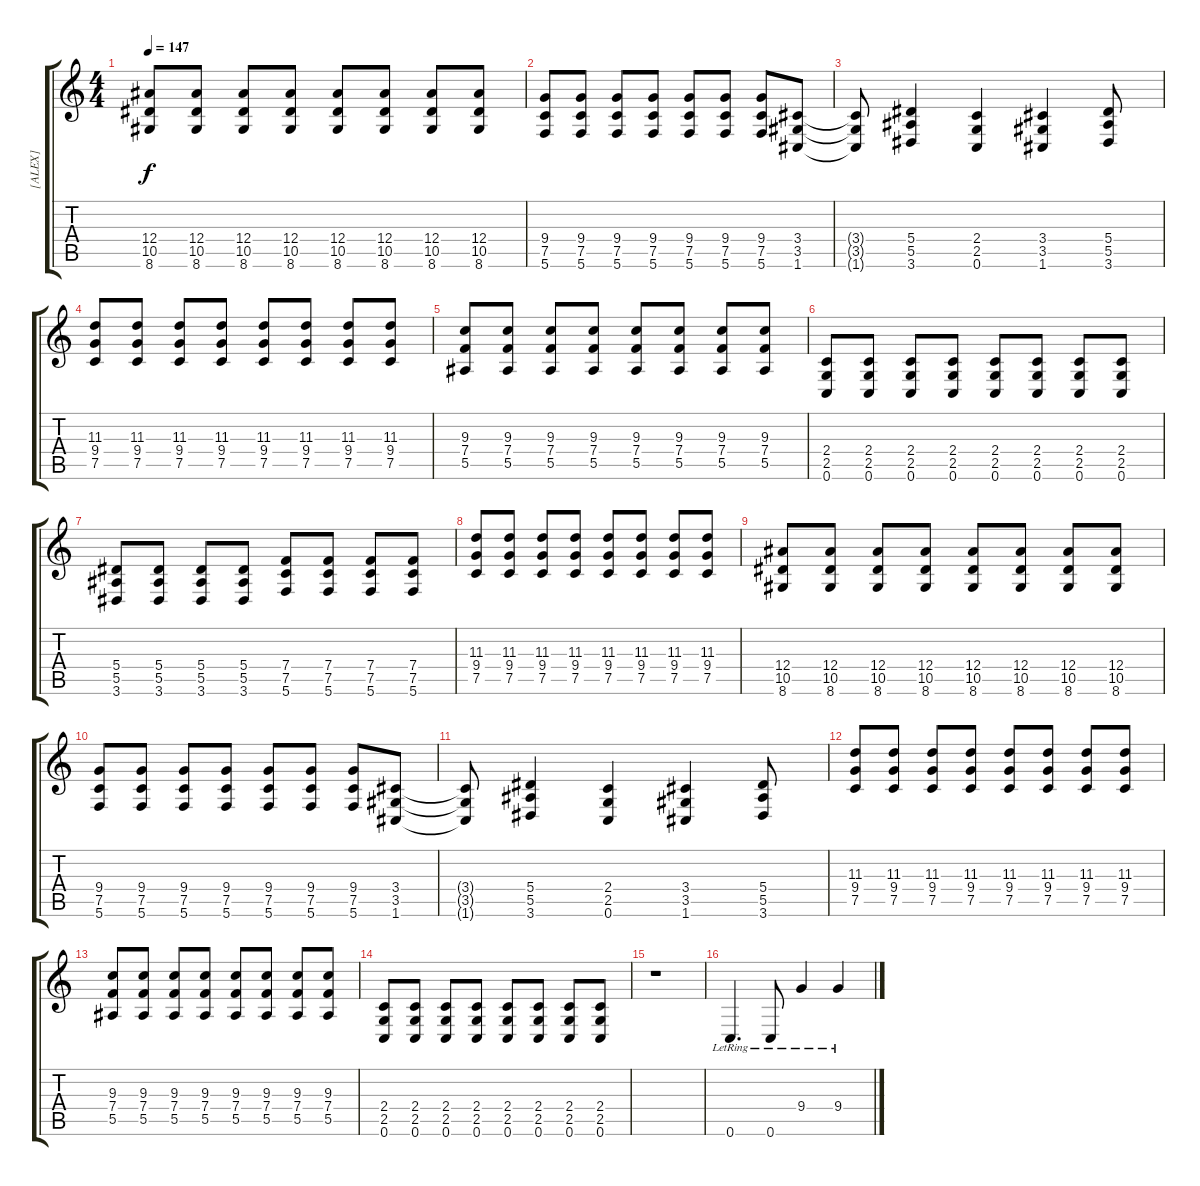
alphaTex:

\track ("[ALEX]" "[ALEX]") {instrument overdrivenguitar}
\staff {score tabs}
\tuning (C4 G3 Eb3 Bb2 F2 C2) {hide}
\ts (4 4)
\tempo 147
\clef g2
\ks c
(12.4 10.5 8.6).8{dy f} (12.4 10.5 8.6).8 (12.4 10.5 8.6).8 (12.4 10.5 8.6).8 (12.4 10.5 8.6).8 (12.4 10.5 8.6).8 (12.4 10.5 8.6).8 (12.4 10.5 8.6).8 |
(9.4 7.5 5.6).8 (9.4 7.5 5.6).8 (9.4 7.5 5.6).8 (9.4 7.5 5.6).8 (9.4 7.5 5.6).8 (9.4 7.5 5.6).8 (9.4 7.5 5.6).8 (3.4 3.5 1.6).8 |
(3.4{t} 3.5{t} 1.6{t}).8 (5.4 5.5 3.6).4 (2.4 2.5 0.6).4 (3.4 3.5 1.6).4 (5.4 5.5 3.6).8 |
(11.3 9.4 7.5).8 (11.3 9.4 7.5).8 (11.3 9.4 7.5).8 (11.3 9.4 7.5).8 (11.3 9.4 7.5).8 (11.3 9.4 7.5).8 (11.3 9.4 7.5).8 (11.3 9.4 7.5).8 |
(9.3 7.4 5.5).8 (9.3 7.4 5.5).8 (9.3 7.4 5.5).8 (9.3 7.4 5.5).8 (9.3 7.4 5.5).8 (9.3 7.4 5.5).8 (9.3 7.4 5.5).8 (9.3 7.4 5.5).8 |
(2.4 2.5 0.6).8 (2.4 2.5 0.6).8 (2.4 2.5 0.6).8 (2.4 2.5 0.6).8 (2.4 2.5 0.6).8 (2.4 2.5 0.6).8 (2.4 2.5 0.6).8 (2.4 2.5 0.6).8 |
(5.4 5.5 3.6).8 (5.4 5.5 3.6).8 (5.4 5.5 3.6).8 (5.4 5.5 3.6).8 (7.4 7.5 5.6).8 (7.4 7.5 5.6).8 (7.4 7.5 5.6).8 (7.4 7.5 5.6).8 |
(11.3 9.4 7.5).8 (11.3 9.4 7.5).8 (11.3 9.4 7.5).8 (11.3 9.4 7.5).8 (11.3 9.4 7.5).8 (11.3 9.4 7.5).8 (11.3 9.4 7.5).8 (11.3 9.4 7.5).8 |
(12.4 10.5 8.6).8 (12.4 10.5 8.6).8 (12.4 10.5 8.6).8 (12.4 10.5 8.6).8 (12.4 10.5 8.6).8 (12.4 10.5 8.6).8 (12.4 10.5 8.6).8 (12.4 10.5 8.6).8 |
(9.4 7.5 5.6).8 (9.4 7.5 5.6).8 (9.4 7.5 5.6).8 (9.4 7.5 5.6).8 (9.4 7.5 5.6).8 (9.4 7.5 5.6).8 (9.4 7.5 5.6).8 (3.4 3.5 1.6).8 |
(3.4{t} 3.5{t} 1.6{t}).8 (5.4 5.5 3.6).4 (2.4 2.5 0.6).4 (3.4 3.5 1.6).4 (5.4 5.5 3.6).8 |
(11.3 9.4 7.5).8 (11.3 9.4 7.5).8 (11.3 9.4 7.5).8 (11.3 9.4 7.5).8 (11.3 9.4 7.5).8 (11.3 9.4 7.5).8 (11.3 9.4 7.5).8 (11.3 9.4 7.5).8 |
(9.3 7.4 5.5).8 (9.3 7.4 5.5).8 (9.3 7.4 5.5).8 (9.3 7.4 5.5).8 (9.3 7.4 5.5).8 (9.3 7.4 5.5).8 (9.3 7.4 5.5).8 (9.3 7.4 5.5).8 |
(2.4 2.5 0.6).8 (2.4 2.5 0.6).8 (2.4 2.5 0.6).8 (2.4 2.5 0.6).8 (2.4 2.5 0.6).8 (2.4 2.5 0.6).8 (2.4 2.5 0.6).8 (2.4 2.5 0.6).8 |
r.1 |
0.6{lr}.4{d volume 16 instrument electricguitarclean} 0.6{lr}.8 9.4{lr}.4 9.4{lr}.4
